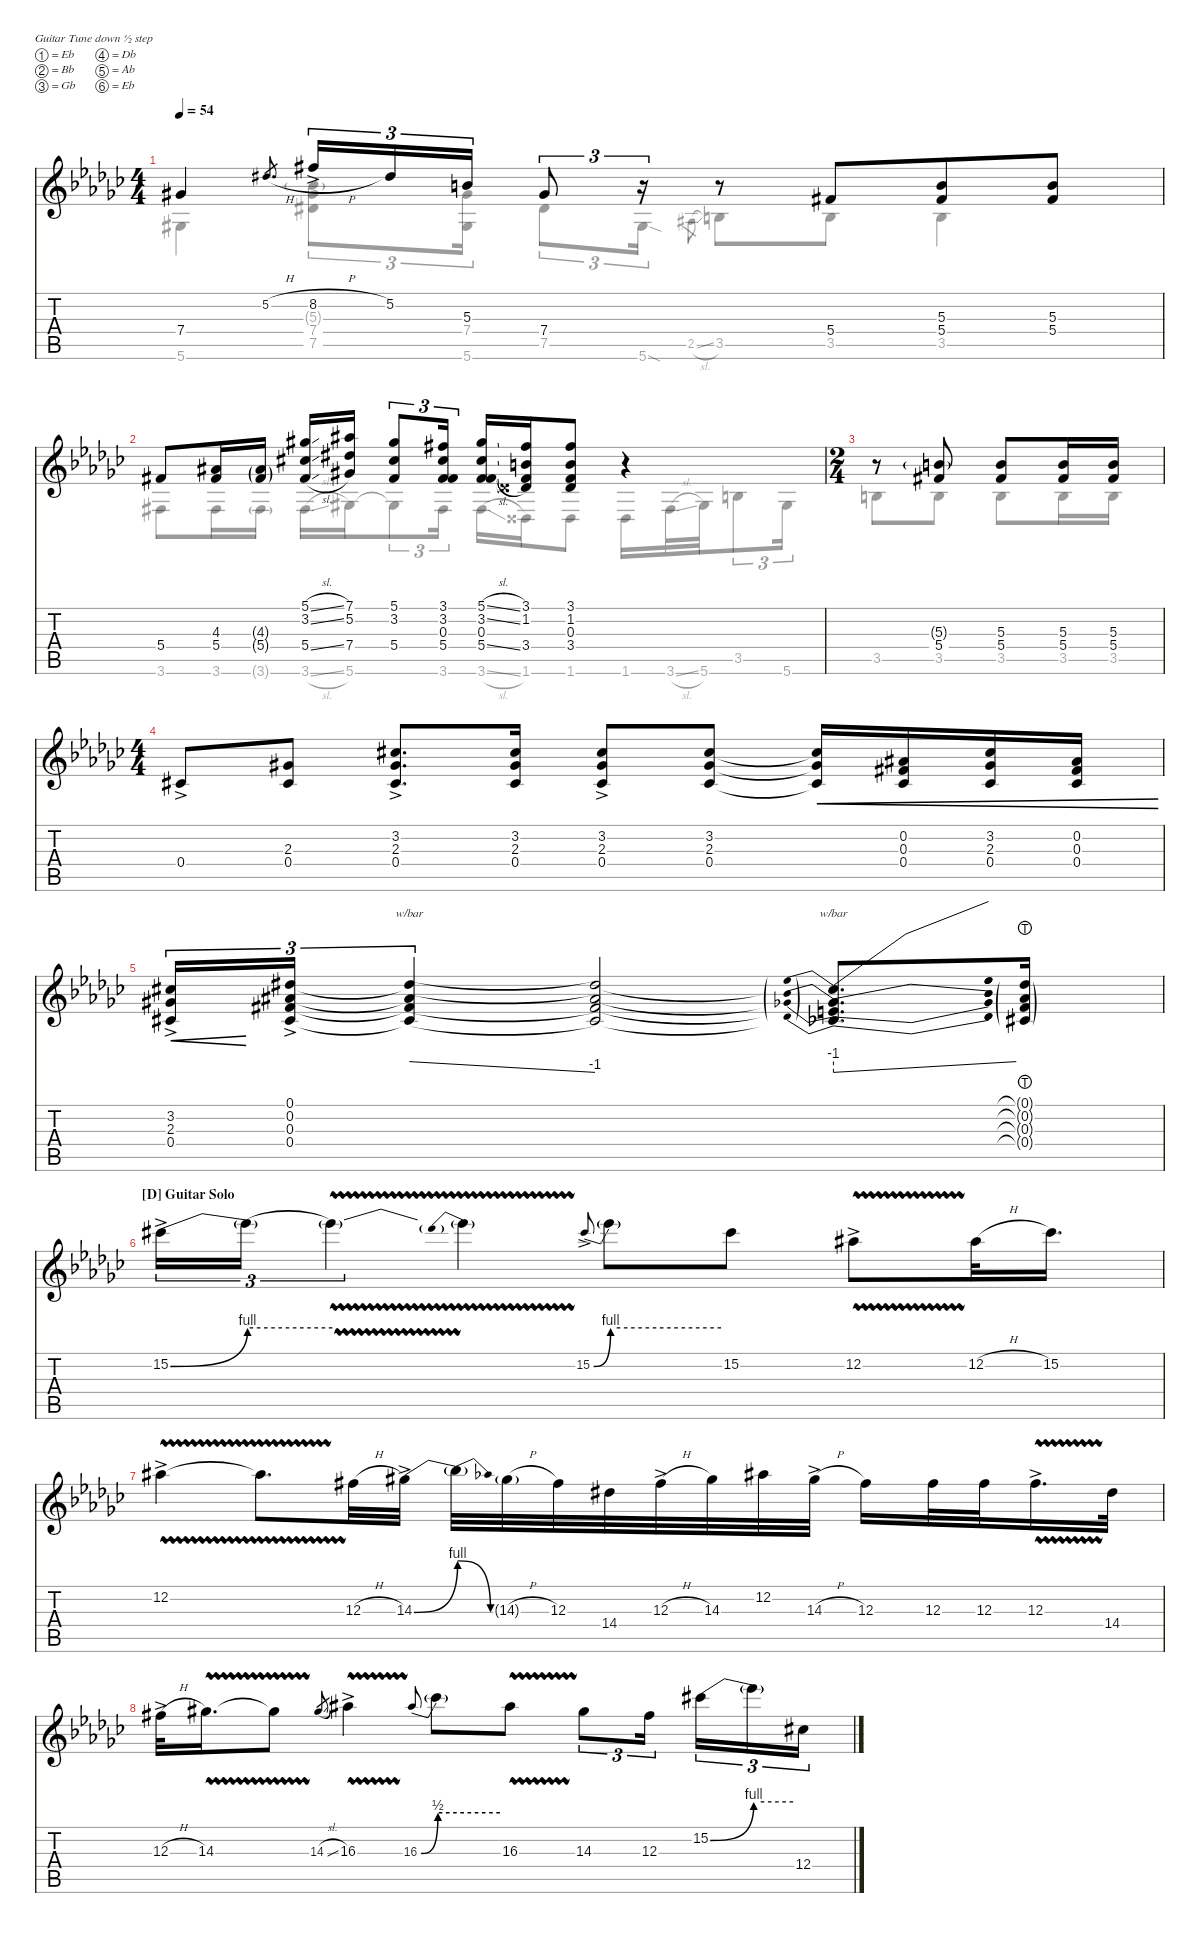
\defaultSystemsLayout 4
\hideDynamics
\bracketExtendMode nobrackets
\singleTrackTrackNamePolicy hidden
\multiTrackTrackNamePolicy hidden
\otherSystemsTrackNameOrientation horizontal
\track ("Guitar" "Gtr.") {defaultSystemsLayout 2 instrument electricguitarclean}
\staff {score tabs}
\tuning (Eb4 Bb3 Gb3 Db3 Ab2 Eb2)
\voice
\ts (4 4)
\tempo 54
\clef g2
\ks gb
7.4{acc #}.4{dy mp beam Up} 5.2{h acc #}.8{d gr beam Up} 8.2{h ac acc #}.16{tu (3 2) beam Up} 5.2{acc #}.16{tu (3 2) beam Up} 5.3{acc forcenatural}.16{tu (3 2) beam Up} 7.4{acc #}.8{tu (3 2) beam Up} r.16{tu (3 2) beam Up} r.8{beam Up} 5.4{acc #}.8{beam Up beam merge} (5.3{acc forcenatural} 5.4{acc #}).8{beam Up} (5.3{acc forcenatural} 5.4{acc #}).8{beam Up} |
5.4{acc #}.8{dy mf beam Up} (4.3{acc #} 5.4{acc #}).16{beam Up} (4.3{g acc #} 5.4{g acc #}).16{beam Up} (5.1{sl acc #} 3.2{sl acc #} 5.4{sl acc #}).16{beam Up} (7.1{acc #} 5.2{acc #} 7.4{acc #}).16{beam Up beam splitsecondary} (5.1{acc #} 3.2{acc #} 5.4{acc #}).8{tu (3 2) beam Up} (3.1{acc #} 3.2{acc #} 0.3{acc #} 5.4{acc #}).16{tu (3 2) beam Up} (5.1{sl acc #} 3.2{sl acc #} 0.3{acc #} 5.4{sl acc #}).16{beam Up} (3.1{acc #} 1.2{acc forcenatural} 0.3{t acc #} 3.4{acc x}).16{beam Up} (3.1{acc #} 1.2{acc forcenatural} 0.3{acc #} 3.4{acc x}).8{beam Up} r.4{beam Up} |
\ts (2 4)
r.8{beam Up} (5.3{g acc forcenatural} 5.4{acc #}).8{beam Up} (5.3{acc forcenatural} 5.4{acc #}).8{beam Up} (5.3{acc forcenatural} 5.4{acc #}).16{beam Up} (5.3{acc forcenatural} 5.4{acc #}).16{beam Up} |
\ts (4 4)
0.4{ac acc #}.8{beam Up} (2.3{acc #} 0.4{acc #}).8{beam Up} (3.2{ac acc #} 2.3{ac acc #} 0.4{ac acc #}).8{d beam Up} (3.2{acc #} 2.3{acc #} 0.4{acc #}).16{beam Up} (3.2{ac acc #} 2.3{ac acc #} 0.4{ac acc #}).8{beam Up} (3.2{acc #} 2.3{acc #} 0.4{acc #}).8{beam Up} (3.2{t acc #} 2.3{t acc #} 0.4{t acc #}).16{cre beam Up} (0.2{acc #} 0.3{acc #} 0.4{acc #}).16{cre beam Up} (3.2{acc #} 2.3{acc #} 0.4{acc #}).16{cre beam Up} (0.2{acc #} 0.3{acc #} 0.4{acc #}).16{cre beam Up} |
(3.2{ac acc #} 2.3{ac acc #} 0.4{ac acc #}).16{tu (3 2) cre beam Up} (0.1{ac acc #} 0.2{ac acc #} 0.3{ac acc #} 0.4{ac acc #}).16{tu (3 2) beam Up} (0.1{t acc #} 0.2{t acc #} 0.3{t acc #} 0.4{t acc #}).4{tu (3 2) tbe (dive default 0 0 60 -4) beam Up} (0.1{t acc #} 0.2{t acc #} 0.3{t acc #} 0.4{t acc #}).2{beam Up} (0.1{t acc #} 0.2{t acc #} 0.3{t acc #} 0.4{t acc #}).8{d tbe (predivedive default 0 -4 60 0) beam Up} (0.1{lht g acc #} 0.2{lht g acc #} 0.3{lht g acc #} 0.4{lht g acc #}).16{beam Up} |
\section ("D" "Guitar Solo")
15.2{be (bend 0 0 60 4) ac acc #}.16{tu (3 2) dy f beam Down} 15.2{be (hold 0 4 60 4) t}.16{tu (3 2) beam Down} 15.2{vw t}.4{tu (3 2) beam Down} 15.2{be (prebend 0 4 60 4) vw t}.4{beam Down} 15.2{be (bend 20.4 0 60 4) ac acc #}.8{gr onbeat beam Up} 15.2{be (hold 0 4 60 4) t}.8{beam Down} 15.2{acc #}.8{beam Down} 12.2{vw ac acc #}.8{beam Down} 12.2{h acc #}.32{beam Down} 15.2{acc #}.16{d beam Down} |
12.2{vw ac acc #}.4{beam Down} 12.2{vw t acc #}.8{d beam Down} 12.3{h acc #}.32{beam Down} 14.3{be (bend 0 0 60 4) ac acc #}.32{beam Down} 14.3{be (release 0 4 60 0) t}.32{beam Down} 14.3{h g acc #}.32{beam Down} 12.3{acc #}.32{beam Down} 14.4{acc #}.32{beam Down} 12.3{h ac acc #}.32{beam Down} 14.3{acc #}.32{beam Down} 12.2{acc #}.32{beam Down} 14.3{h ac acc #}.32{beam Down} 12.3{acc #}.16{beam Down} 12.3{acc #}.32{beam Down} 12.3{acc #}.32{beam Down} 12.3{vw ac acc #}.16{d beam Down} 14.4{acc #}.32{beam Down} |
12.3{h ac acc #}.32{beam Down} 14.3{vw acc #}.16{d beam Down} 14.3{vw t acc #}.8{beam Down} 14.3{sl acc #}.8{gr beam Up} 16.3{vw ac acc #}.4{beam Down} 16.3{be (bend 0 0 60 2) acc #}.8{gr onbeat beam Up} 16.3{be (hold 0 2 60 2) t}.8{beam Down} 16.3{vw acc #}.8{beam Down} 14.3{acc #}.8{tu (3 2) beam Down} 12.3{acc #}.16{tu (3 2) beam Down beam splitsecondary} 15.2{be (bend 18.599999999999998 0 60 4) acc #}.16{tu (3 2) beam Down} 15.2{be (hold 0 4 60 4) t}.16{tu (3 2) beam Down} 12.4{acc #}.16{tu (3 2) beam Down}
\voice
\clef g2
\ottava regular
\simile none
\ks gb
5.6{acc #}.4{dy mp beam Down} (7.5{acc #} 7.4{acc #} 5.3{g acc forcenatural}).8{tu (3 2) beam Down} (7.4{acc #} 5.6{acc #}).16{tu (3 2) beam Down} 7.5{acc #}.8{tu (3 2) beam Down} 5.6{sod acc #}.16{tu (3 2) beam Down} 2.5{sl acc #}.8{gr beam Down} 3.5{acc forcenatural}.8{beam Down} 3.5{acc forcenatural}.8{beam Down} 3.5{acc forcenatural}.4{beam Down} |
3.6{acc #}.8{dy mf beam Down} 3.6{acc #}.16{beam Down} 3.6{g acc #}.16{beam Down} 3.6{sl acc #}.16{beam Down beam merge} 5.6{acc #}.16{beam Down beam merge} 5.6{t acc #}.8{tu (3 2) beam Down} 3.6{acc #}.16{tu (3 2) beam Down} 3.6{sl acc #}.16{beam Down} 1.6{acc x}.16{beam Down} 1.6{acc x}.8{beam Down beam split} 1.6{acc x}.16{beam Down beam merge} 3.6{sl acc #}.32{beam Down beam merge} 5.6{acc #}.32{beam Down beam merge} 3.5{acc forcenatural}.8{tu (3 2) beam Down beam merge} 5.6{acc #}.16{tu (3 2) beam Down beam merge} |
3.5{acc forcenatural}.8{beam Down} 3.5{acc forcenatural}.8{beam Down} 3.5{acc forcenatural}.8{beam Down} 3.5{acc forcenatural}.16{beam Down} 3.5{acc forcenatural}.16{beam Down} |
|
|
|
|
